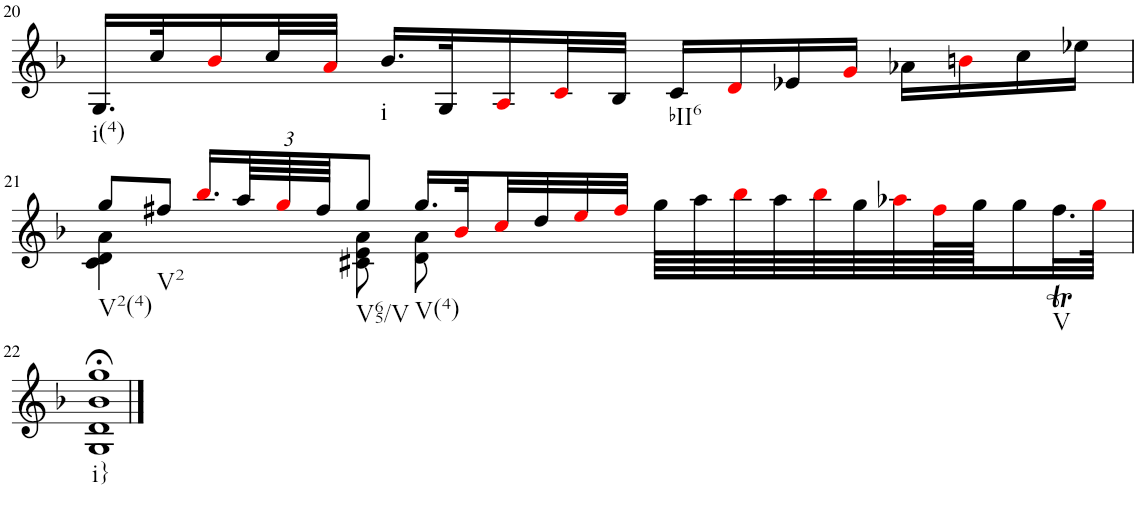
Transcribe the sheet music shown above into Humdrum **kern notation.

**kern
*part1
*staff1
*I"violine
*I'Vln
!!LO:PB:g=z
*clefG2
*k[b-]
*M4/4
=20
*^
!LO:TX:b:t=i(4)	!
16.G/LL	2.ryy
32cc/K	.
16b-i/	.
32cc/L	.
32ai/JJJ	.
!LO:TX:b:t=i	!
16.b-/LL	.
32G/K	.
16Ai/	.
32ci/L	.
32B-/JJJ	.
!LO:TX:b:t=bII6	!
16c/LL	.
16di/	.
16e-X/	.
16gi/JJ	.
4ryy	16a-X\LL
.	16bni\
.	16cc\
.	16ee-X\JJ
!!LO:LB:g=z	!!
=21	=21
!LO:TX:b:t=V2(4)	!
8gg/L	4c\ 4d\ 4a\
!LO:TX:b:t=V2	!
8ff#X/J	.
16.bb-i/LL	8ryy
*Xbrackettup	*
96aa/LL	.
96ggi/	.
96ff#/JJJ	.
!LO:TX:b:t=V65/V	!
8gg/J	8c#X\ 8e\ 8a\
!LO:TX:b:t=V(4)	!
16.gg/LL	8d\ 8a\
32b-i/L	.
32cci/	8ryy
32dd/	.
32eei/	.
32ff#i/JJJ	.
!LO:TX:b:t=V	!
4ryy	64gg\LLLL
.	64aa\
.	64bb-i\
.	64aa\
.	64bb-i\
.	64gg\
.	64aa-Xi\
.	128ff#i\L
.	128gg\JJJ
.	16gg\
.	32.ff#t\L
.	64ggi\JJJk
!!LO:LB:g=z	!!
=22	=22
!LO:TX:b:t=i}	!
1b- 1gg	1G;< 1d;<
*v	*v
==
*-
